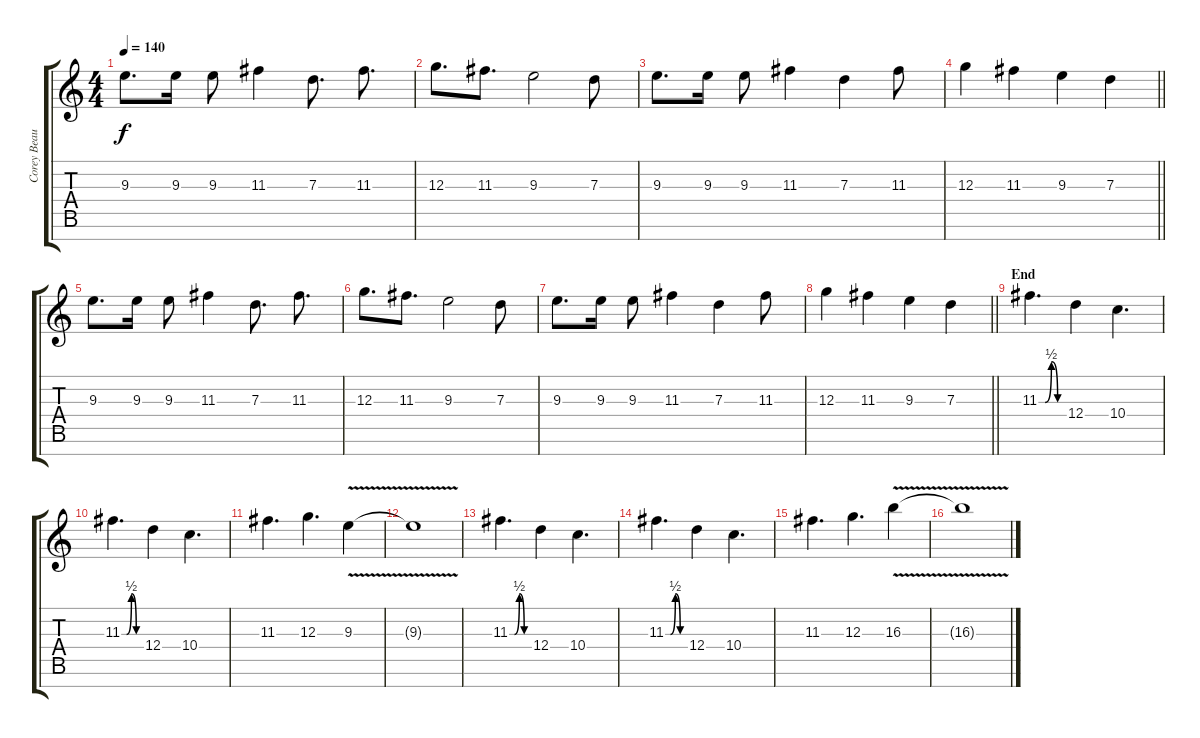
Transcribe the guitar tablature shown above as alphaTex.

\track ("Corey Beaulieu" "Corey Beau") {instrument distortionguitar}
\staff {score tabs}
\tuning (E4 B3 G3 D3 A2 E2 B1) {hide}
\ts (4 4)
\tempo 140
\clef g2
\ks c
9.3.8{d dy f} 9.3.16 9.3.8 11.3.4 7.3.8{d} 11.3.8{d} |
12.3.8{d} 11.3.8{d} 9.3.2 7.3.8 |
9.3.8{d} 9.3.16 9.3.8 11.3.4 7.3.4 11.3.8 |
\barLineRight lightlight
12.3.4 11.3.4 9.3.4 7.3.4 |
9.3.8{d} 9.3.16 9.3.8 11.3.4 7.3.8{d} 11.3.8{d} |
12.3.8{d} 11.3.8{d} 9.3.2 7.3.8 |
9.3.8{d} 9.3.16 9.3.8 11.3.4 7.3.4 11.3.8 |
\barLineRight lightlight
12.3.4 11.3.4 9.3.4 7.3.4 |
\section ("" "End")
11.3{be (custom 0 0 15 0 30 2 45 0 60 0)}.4{d} 12.4.4 10.4.4{d} |
11.3{be (custom 0 0 15 0 30 2 45 0 60 0)}.4{d} 12.4.4 10.4.4{d} |
11.3.4{d} 12.3.4{d} 9.3{v}.4 |
9.3{t}.1 |
11.3{be (custom 0 0 15 0 30 2 45 0 60 0)}.4{d} 12.4.4 10.4.4{d} |
11.3{be (custom 0 0 15 0 30 2 45 0 60 0)}.4{d} 12.4.4 10.4.4{d} |
11.3.4{d} 12.3.4{d} 16.3{v}.4 |
16.3{t}.1
